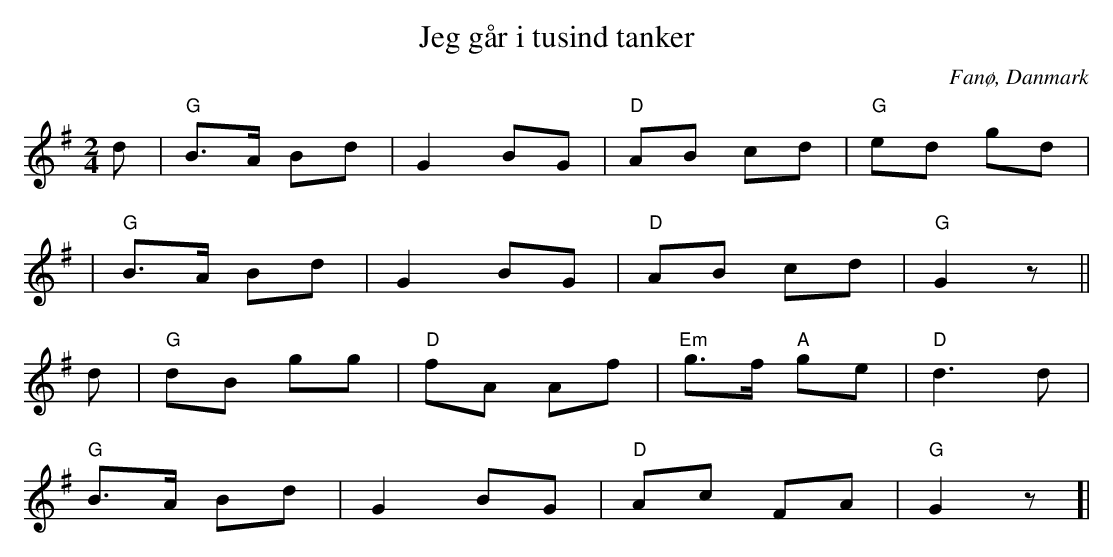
X:1
T:Jeg går i tusind tanker
O:Fanø, Danmark
M:2/4
L:1/8
K:G
d|"G"B>A Bd|G2 BG|"D"AB cd|"G"ed gd|
|"G"B>A Bd|G2 BG|"D"AB cd|"G"G2 z||
d|"G"dB gg|"D"fA Af|"Em"g>f "A"ge|"D"d3 d|
"G"B>A Bd|G2 BG|"D"Ac FA|"G"G2 z]|
